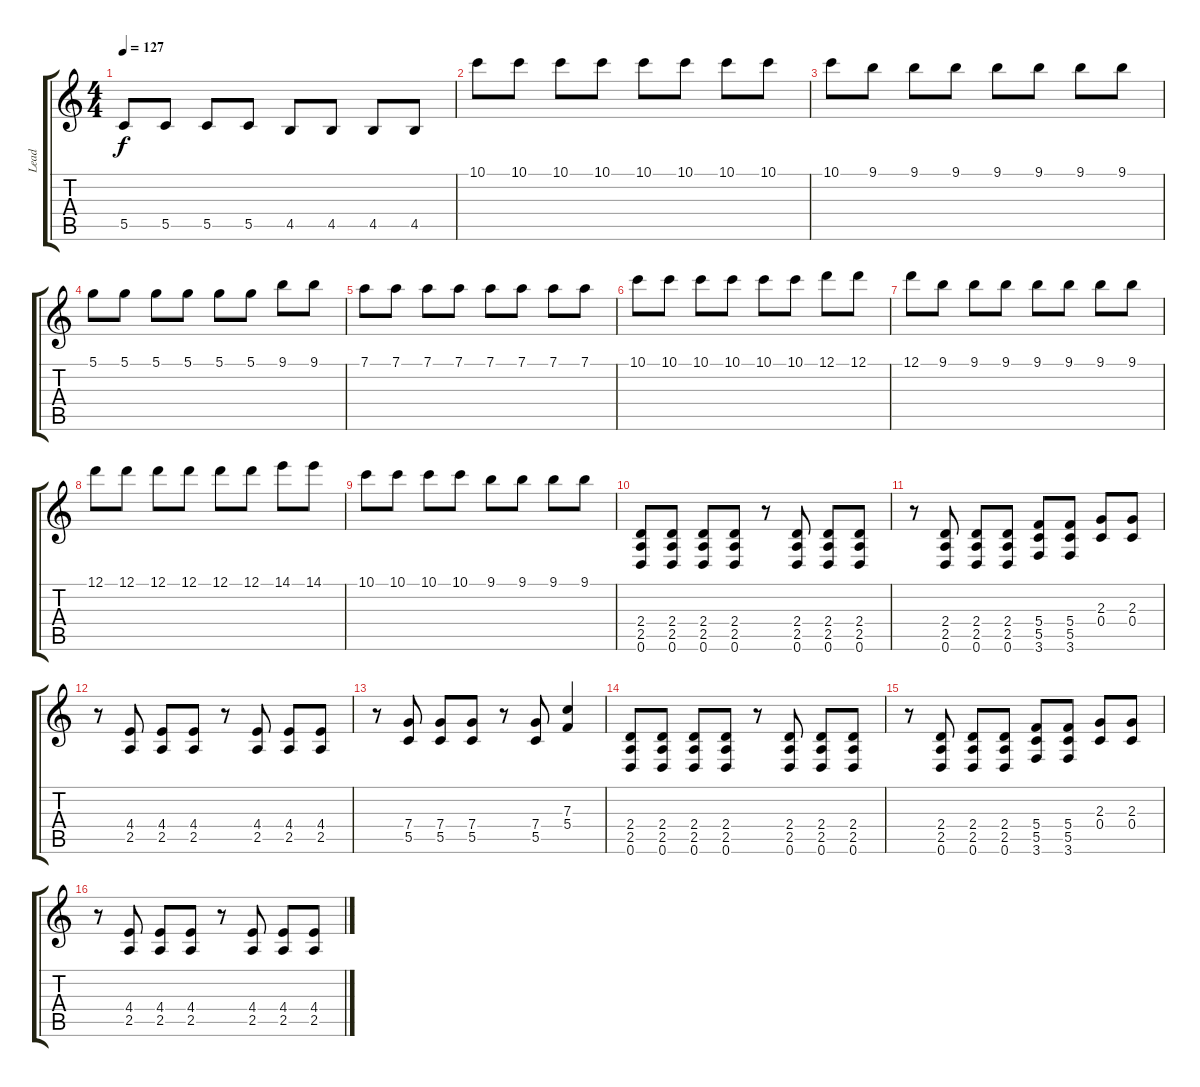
\track ("Lead " "Lead ") {instrument distortionguitar}
\staff {score tabs}
\tuning (D4 A3 F3 C3 G2 D2) {hide}
\ts (4 4)
\tempo 127
\clef g2
\ks c
5.5.8{dy f} 5.5.8 5.5.8 5.5.8 4.5.8 4.5.8 4.5.8 4.5.8 |
10.1.8 10.1.8 10.1.8 10.1.8 10.1.8 10.1.8 10.1.8 10.1.8 |
10.1.8 9.1.8 9.1.8 9.1.8 9.1.8 9.1.8 9.1.8 9.1.8 |
5.1.8 5.1.8 5.1.8 5.1.8 5.1.8 5.1.8 9.1.8 9.1.8 |
7.1.8 7.1.8 7.1.8 7.1.8 7.1.8 7.1.8 7.1.8 7.1.8 |
10.1.8 10.1.8 10.1.8 10.1.8 10.1.8 10.1.8 12.1.8 12.1.8 |
12.1.8 9.1.8 9.1.8 9.1.8 9.1.8 9.1.8 9.1.8 9.1.8 |
12.1.8 12.1.8 12.1.8 12.1.8 12.1.8 12.1.8 14.1.8 14.1.8 |
10.1.8 10.1.8 10.1.8 10.1.8 9.1.8 9.1.8 9.1.8 9.1.8 |
(2.4 2.5 0.6).8 (2.4 2.5 0.6).8 (2.4 2.5 0.6).8 (2.4 2.5 0.6).8 r.8 (2.4 2.5 0.6).8 (2.4 2.5 0.6).8 (2.4 2.5 0.6).8 |
r.8 (2.4 2.5 0.6).8 (2.4 2.5 0.6).8 (2.4 2.5 0.6).8 (5.4 5.5 3.6).8 (5.4 5.5 3.6).8 (2.3 0.4).8 (2.3 0.4).8 |
r.8 (4.4 2.5).8 (4.4 2.5).8 (4.4 2.5).8 r.8 (4.4 2.5).8 (4.4 2.5).8 (4.4 2.5).8 |
r.8 (7.4 5.5).8 (7.4 5.5).8 (7.4 5.5).8 r.8 (7.4 5.5).8 (7.3 5.4).4 |
(2.4 2.5 0.6).8 (2.4 2.5 0.6).8 (2.4 2.5 0.6).8 (2.4 2.5 0.6).8 r.8 (2.4 2.5 0.6).8 (2.4 2.5 0.6).8 (2.4 2.5 0.6).8 |
r.8 (2.4 2.5 0.6).8 (2.4 2.5 0.6).8 (2.4 2.5 0.6).8 (5.4 5.5 3.6).8 (5.4 5.5 3.6).8 (2.3 0.4).8 (2.3 0.4).8 |
r.8 (4.4 2.5).8 (4.4 2.5).8 (4.4 2.5).8 r.8 (4.4 2.5).8 (4.4 2.5).8 (4.4 2.5).8
